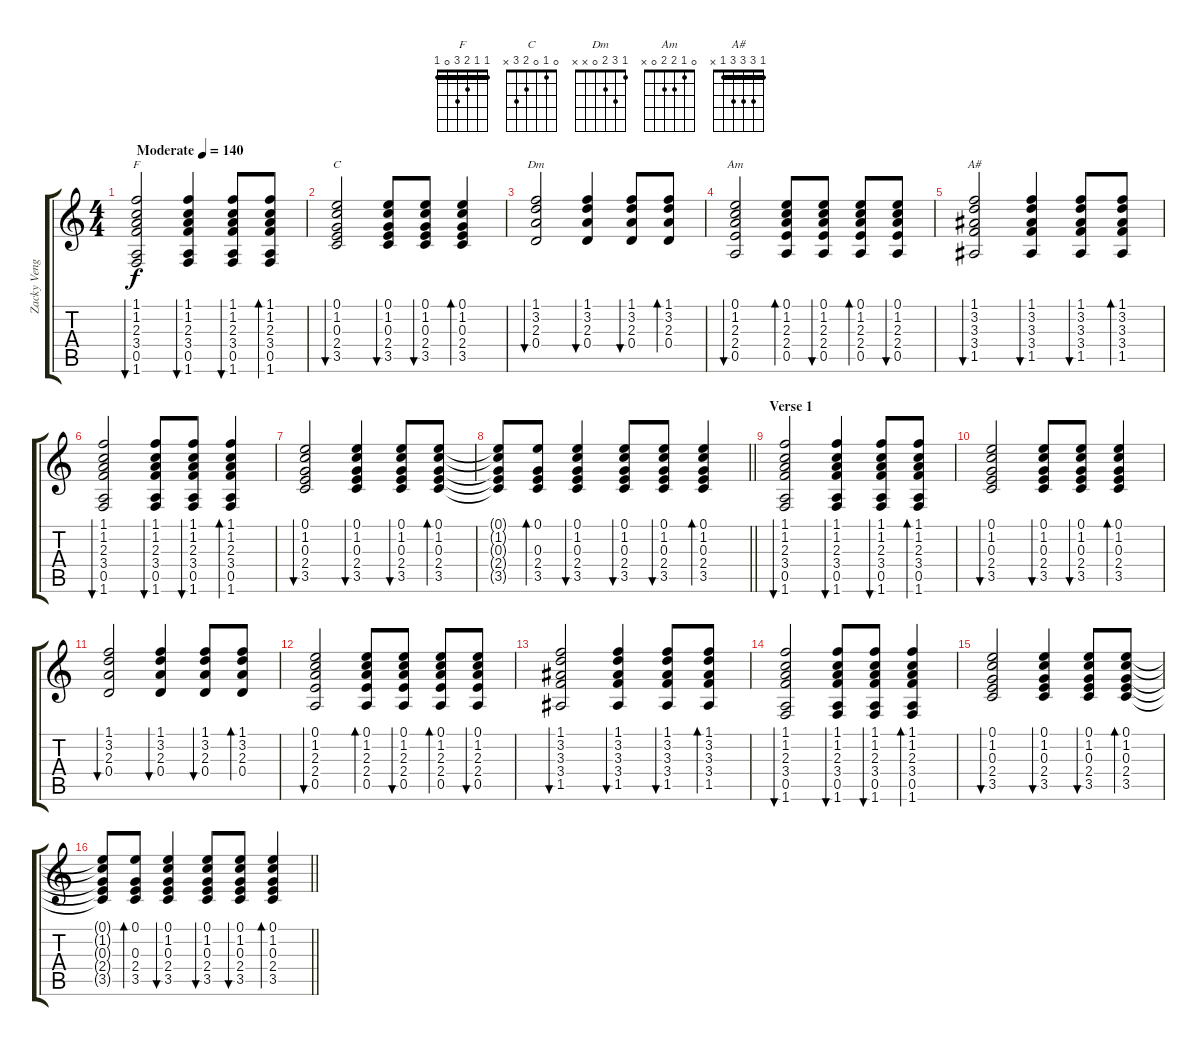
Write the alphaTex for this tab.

\track ("Zacky Vengeance (acoustic rythm)" "Zacky Veng") {instrument electricguitarclean}
\staff {score tabs}
\tuning (E4 B3 G3 D3 A2 E2) {hide}
\chord ("F" 1 1 2 3 0 1) {barre 1}
\chord ("C" 0 1 0 2 3 x)
\chord ("Dm" 1 3 2 0 x x)
\chord ("Am" 0 1 2 2 0 x)
\chord ("A#" 1 3 3 3 1 x) {barre 1}
\ts (4 4)
\tempo (140 "Moderate")
\clef g2
\ks c
(1.1 1.2 2.3 3.4 0.5 1.6).2{bu 60 ch "F" dy f instrument electricguitarclean} (1.1 1.2 2.3 3.4 0.5 1.6).4{bu 60} (1.1 1.2 2.3 3.4 0.5 1.6).8{bu 60} (1.1 1.2 2.3 3.4 0.5 1.6).8{bd 60} |
(0.1 1.2 0.3 2.4 3.5).2{bu 60 ch "C"} (0.1 1.2 0.3 2.4 3.5).8{bu 60} (0.1 1.2 0.3 2.4 3.5).8{bu 60} (0.1 1.2 0.3 2.4 3.5).4{bd 60} |
(1.1 3.2 2.3 0.4).2{bu 60 ch "Dm"} (1.1 3.2 2.3 0.4).4{bu 60} (1.1 3.2 2.3 0.4).8{bu 60} (1.1 3.2 2.3 0.4).8{bd 60} |
(0.1 1.2 2.3 2.4 0.5).2{bu 60 ch "Am"} (0.1 1.2 2.3 2.4 0.5).8{bd 60} (0.1 1.2 2.3 2.4 0.5).8{bu 60} (0.1 1.2 2.3 2.4 0.5).8{bd 60} (0.1 1.2 2.3 2.4 0.5).8{bu 60} |
(1.1 3.2 3.3 3.4 1.5).2{bu 60 ch "A#"} (1.1 3.2 3.3 3.4 1.5).4{bu 60} (1.1 3.2 3.3 3.4 1.5).8{bu 60} (1.1 3.2 3.3 3.4 1.5).8{bd 60} |
(1.1 1.2 2.3 3.4 0.5 1.6).2{bu 60} (1.1 1.2 2.3 3.4 0.5 1.6).8{bu 60} (1.1 1.2 2.3 3.4 0.5 1.6).8{bu 60} (1.1 1.2 2.3 3.4 0.5 1.6).4{bd 60} |
(0.1 1.2 0.3 2.4 3.5).2{bu 60} (0.1 1.2 0.3 2.4 3.5).4{bu 60} (0.1 1.2 0.3 2.4 3.5).8{bu 60} (0.1 1.2 0.3 2.4 3.5).8{bd 60} |
\barLineRight lightlight
(0.1{t} 1.2{t} 0.3{t} 2.4{t} 3.5{t}).8 (0.1 0.3 2.4 3.5).8{bd 60} (0.1 1.2 0.3 2.4 3.5).4{bu 60} (0.1 1.2 0.3 2.4 3.5).8{bu 60} (0.1 1.2 0.3 2.4 3.5).8{bu 60} (0.1 1.2 0.3 2.4 3.5).4{bd 60} |
\section ("" "Verse 1")
(1.1 1.2 2.3 3.4 0.5 1.6).2{bu 60} (1.1 1.2 2.3 3.4 0.5 1.6).4{bu 60} (1.1 1.2 2.3 3.4 0.5 1.6).8{bu 60} (1.1 1.2 2.3 3.4 0.5 1.6).8{bd 60} |
(0.1 1.2 0.3 2.4 3.5).2{bu 60} (0.1 1.2 0.3 2.4 3.5).8{bu 60} (0.1 1.2 0.3 2.4 3.5).8{bu 60} (0.1 1.2 0.3 2.4 3.5).4{bd 60} |
(1.1 3.2 2.3 0.4).2{bu 60} (1.1 3.2 2.3 0.4).4{bu 60} (1.1 3.2 2.3 0.4).8{bu 60} (1.1 3.2 2.3 0.4).8{bd 60} |
(0.1 1.2 2.3 2.4 0.5).2{bu 60} (0.1 1.2 2.3 2.4 0.5).8{bd 60} (0.1 1.2 2.3 2.4 0.5).8{bu 60} (0.1 1.2 2.3 2.4 0.5).8{bd 60} (0.1 1.2 2.3 2.4 0.5).8{bu 60} |
(1.1 3.2 3.3 3.4 1.5).2{bu 60} (1.1 3.2 3.3 3.4 1.5).4{bu 60} (1.1 3.2 3.3 3.4 1.5).8{bu 60} (1.1 3.2 3.3 3.4 1.5).8{bd 60} |
(1.1 1.2 2.3 3.4 0.5 1.6).2{bu 60} (1.1 1.2 2.3 3.4 0.5 1.6).8{bu 60} (1.1 1.2 2.3 3.4 0.5 1.6).8{bu 60} (1.1 1.2 2.3 3.4 0.5 1.6).4{bd 60} |
(0.1 1.2 0.3 2.4 3.5).2{bu 60} (0.1 1.2 0.3 2.4 3.5).4{bu 60} (0.1 1.2 0.3 2.4 3.5).8{bu 60} (0.1 1.2 0.3 2.4 3.5).8{bd 60} |
\barLineRight lightlight
(0.1{t} 1.2{t} 0.3{t} 2.4{t} 3.5{t}).8 (0.1 0.3 2.4 3.5).8{bd 60} (0.1 1.2 0.3 2.4 3.5).4{bu 60} (0.1 1.2 0.3 2.4 3.5).8{bu 60} (0.1 1.2 0.3 2.4 3.5).8{bu 60} (0.1 1.2 0.3 2.4 3.5).4{bd 60}
